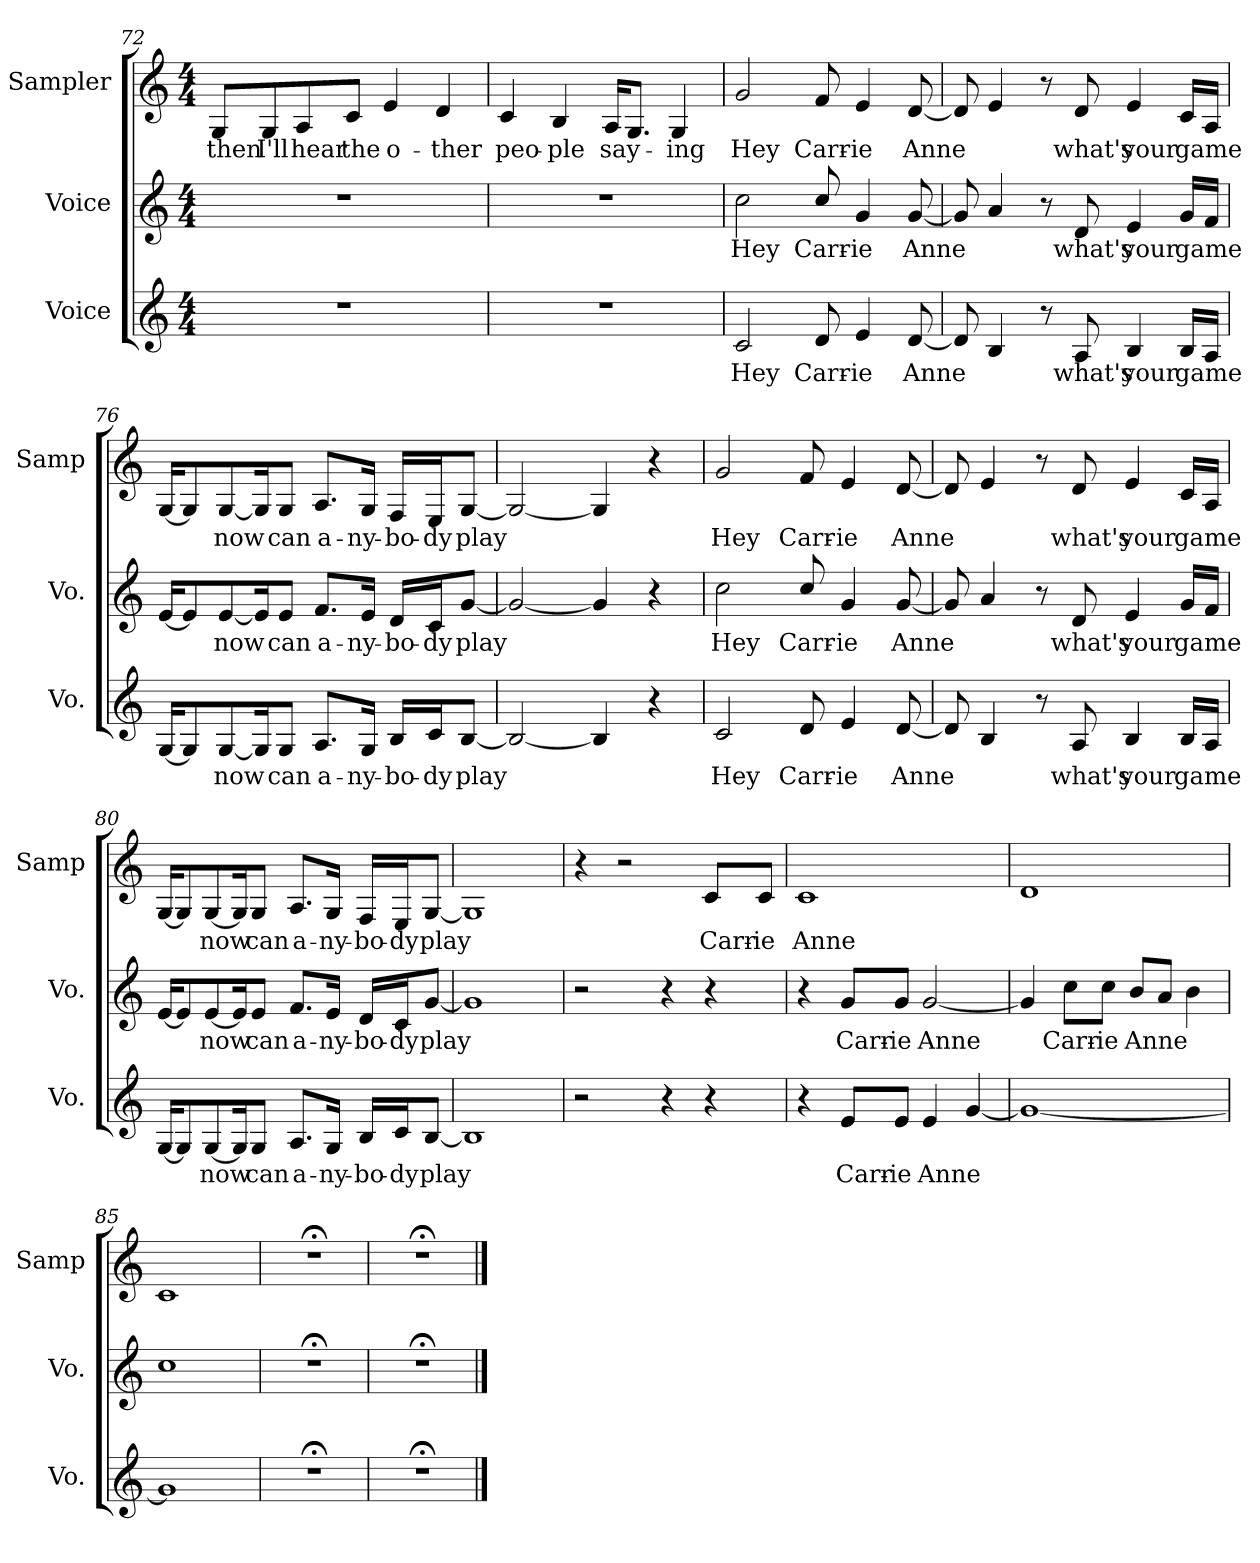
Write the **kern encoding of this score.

**kern	**text	**kern	**text	**kern	**text
*part3	*part3	*part2	*part2	*part1	*part1
*staff3	*staff3	*staff2	*staff2	*staff1	*staff1
*I"Voice	*	*I"Voice	*	*I"Sampler	*
*I'Vo.	*	*I'Vo.	*	*I'Samp	*
!!LO:LB:g=z
*clefG2	*	*clefG2	*	*clefG2	*
*k[]	*	*k[]	*	*k[]	*
*M4/4	*	*M4/4	*	*M4/4	*
=72	=72	=72	=72	=72	=72
!	!	!	!	!	!LO:LY:b
1r	.	1r	.	8G/L	then
!	!	!	!	!	!LO:LY:b
.	.	.	.	8G/	I'll
!	!	!	!	!	!LO:LY:b
.	.	.	.	8A/	hear
!	!	!	!	!	!LO:LY:b
.	.	.	.	8c/J	the
!	!	!	!	!	!LO:LY:b
.	.	.	.	4e/	o-
!	!	!	!	!	!LO:LY:b
.	.	.	.	4d/	-ther
=73	=73	=73	=73	=73	=73
!	!	!	!	!	!LO:LY:b
1r	.	1r	.	4c/	peo-
!	!	!	!	!	!LO:LY:b
.	.	.	.	4B/	-ple
!	!	!	!	!	!LO:LY:b
.	.	.	.	16A/KL	say-
.	.	.	.	8.G/J	.
!	!	!	!	!	!LO:LY:b
.	.	.	.	4G/	-ing
=74	=74	=74	=74	=74	=74
!	!LO:LY:b	!	!LO:LY:b	!	!LO:LY:b
2c/	Hey	2cc\	Hey	2g/	Hey
!	!LO:LY:b	!	!LO:LY:b	!	!LO:LY:b
8d/	Carr-	8cc/	Carr-	8f/	Carr-
!	!LO:LY:b	!	!LO:LY:b	!	!LO:LY:b
4e/	-ie	4g/	-ie	4e/	-ie
!	!LO:LY:b	!	!LO:LY:b	!	!LO:LY:b
[8d/	Anne	[8g/	Anne	[8d/	Anne
!!LO:LB:g=z
=75	=75	=75	=75	=75	=75
8d/]	.	8g/]	.	8d/]	.
4B/	.	4a/	.	4e/	.
8r	.	8r	.	8r	.
!	!LO:LY:b	!	!LO:LY:b	!	!LO:LY:b
8A/	what's	8d/	what's	8d/	what's
!	!LO:LY:b	!	!LO:LY:b	!	!LO:LY:b
4B/	your	4e/	your	4e/	your
!	!LO:LY:b	!	!LO:LY:b	!	!LO:LY:b
16B/LL	game	16g/LL	game	16c/LL	game
16A/JJ	.	16f/JJ	.	16A/JJ	.
!!LO:PB:g=z
=76	=76	=76	=76	=76	=76
[16G/KL	.	[16e/KL	.	[16G/KL	.
8G/]	.	8e/]	.	8G/]	.
!	!LO:LY:b	!	!LO:LY:b	!	!LO:LY:b
[8G/	now	[8e/	now	[8G/	now
16G/K]	.	16e/K]	.	16G/K]	.
!	!LO:LY:b	!	!LO:LY:b	!	!LO:LY:b
8G/J	can	8e/J	can	8G/J	can
!	!LO:LY:b	!	!LO:LY:b	!	!LO:LY:b
8.A/L	a-	8.f/L	a-	8.A/L	a-
!	!LO:LY:b	!	!LO:LY:b	!	!LO:LY:b
16G/Jk	-ny-	16e/Jk	-ny-	16G/Jk	-ny-
!	!LO:LY:b	!	!LO:LY:b	!	!LO:LY:b
16B/LL	-bo-	16d/LL	-bo-	16F/LL	-bo-
!	!LO:LY:b	!	!LO:LY:b	!	!LO:LY:b
16c/J	-dy	16c/J	-dy	16E/J	-dy
!	!LO:LY:b	!	!LO:LY:b	!	!LO:LY:b
[8B/J	play	[8g/J	play	[8G/J	play
=77	=77	=77	=77	=77	=77
2B/_	.	2g/_	.	2G/_	.
4B/]	.	4g/]	.	4G/]	.
4r	.	4r	.	4r	.
=78	=78	=78	=78	=78	=78
!	!LO:LY:b	!	!LO:LY:b	!	!LO:LY:b
2c/	Hey	2cc\	Hey	2g/	Hey
!	!LO:LY:b	!	!LO:LY:b	!	!LO:LY:b
8d/	Carr-	8cc/	Carr-	8f/	Carr-
!	!LO:LY:b	!	!LO:LY:b	!	!LO:LY:b
4e/	-ie	4g/	-ie	4e/	-ie
!	!LO:LY:b	!	!LO:LY:b	!	!LO:LY:b
[8d/	Anne	[8g/	Anne	[8d/	Anne
=79	=79	=79	=79	=79	=79
8d/]	.	8g/]	.	8d/]	.
4B/	.	4a/	.	4e/	.
8r	.	8r	.	8r	.
!	!LO:LY:b	!	!LO:LY:b	!	!LO:LY:b
8A/	what's	8d/	what's	8d/	what's
!	!LO:LY:b	!	!LO:LY:b	!	!LO:LY:b
4B/	your	4e/	your	4e/	your
!	!LO:LY:b	!	!LO:LY:b	!	!LO:LY:b
16B/LL	game	16g/LL	game	16c/LL	game
16A/JJ	.	16f/JJ	.	16A/JJ	.
!!LO:LB:g=z
=80	=80	=80	=80	=80	=80
[16G/KL	.	[16e/KL	.	[16G/KL	.
8G/]	.	8e/]	.	8G/]	.
!	!LO:LY:b	!	!LO:LY:b	!	!LO:LY:b
[8G/	now	[8e/	now	[8G/	now
16G/K]	.	16e/K]	.	16G/K]	.
!	!LO:LY:b	!	!LO:LY:b	!	!LO:LY:b
8G/J	can	8e/J	can	8G/J	can
!	!LO:LY:b	!	!LO:LY:b	!	!LO:LY:b
8.A/L	a-	8.f/L	a-	8.A/L	a-
!	!LO:LY:b	!	!LO:LY:b	!	!LO:LY:b
16G/Jk	-ny-	16e/Jk	-ny-	16G/Jk	-ny-
!	!LO:LY:b	!	!LO:LY:b	!	!LO:LY:b
16B/LL	-bo-	16d/LL	-bo-	16F/LL	-bo-
!	!LO:LY:b	!	!LO:LY:b	!	!LO:LY:b
16c/J	-dy	16c/J	-dy	16E/J	-dy
!	!LO:LY:b	!	!LO:LY:b	!	!LO:LY:b
[8B/J	play	[8g/J	play	[8G/J	play
=81	=81	=81	=81	=81	=81
1B]	.	1g]	.	1G]	.
=82	=82	=82	=82	=82	=82
2r	.	2r	.	4r	.
.	.	.	.	2r	.
4r	.	4r	.	.	.
!	!	!	!	!	!LO:LY:b
4r	.	4r	.	8c/L	Carr-
!	!	!	!	!	!LO:LY:b
.	.	.	.	8c/J	-ie
=83	=83	=83	=83	=83	=83
!	!	!	!	!	!LO:LY:b
4r	.	4r	.	1c	Anne
!	!LO:LY:b	!	!LO:LY:b	!	!
8e/L	Carr-	8g/L	Carr-	.	.
!	!LO:LY:b	!	!LO:LY:b	!	!
8e/J	-ie	8g/J	-ie	.	.
!	!LO:LY:b	!	!LO:LY:b	!	!
4e/	Anne	[2g/	Anne	.	.
[4g/	.	.	.	.	.
=84	=84	=84	=84	=84	=84
1g_	.	4g/]	.	1d	.
!	!	!	!LO:LY:b	!	!
.	.	8cc\L	Carr-	.	.
!	!	!	!LO:LY:b	!	!
.	.	8cc\J	-ie	.	.
!	!	!	!LO:LY:b	!	!
.	.	8b/L	Anne	.	.
.	.	8a/J	.	.	.
.	.	4b\	.	.	.
!!LO:LB:g=z
=85	=85	=85	=85	=85	=85
1g]	.	1cc	.	1c	.
=85X1	=85X1	=85X1	=85X1	=85X1	=85X1
1r;<	.	1r;<	.	1r;<	.
=85X2	=85X2	=85X2	=85X2	=85X2	=85X2
1r;<	.	1r;<	.	1r;<	.
==	==	==	==	==	==
*-	*-	*-	*-	*-	*-
